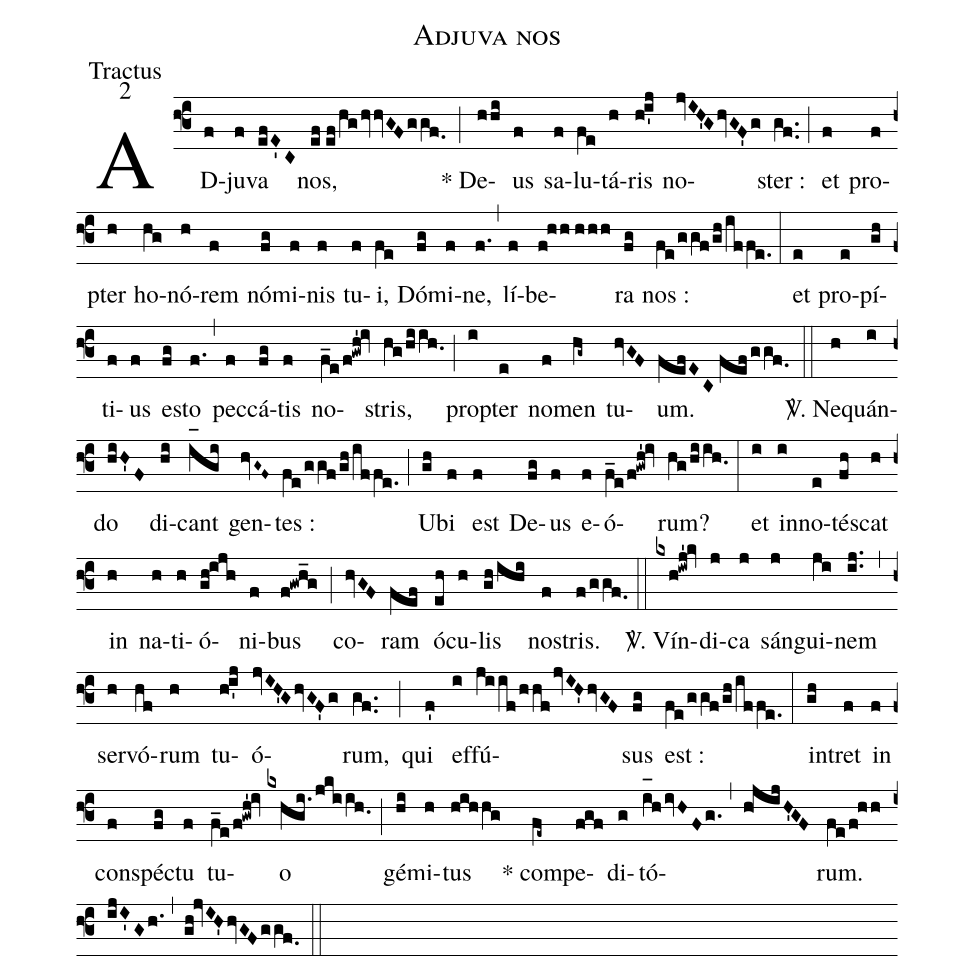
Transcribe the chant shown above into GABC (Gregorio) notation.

name:Adjuva nos;
office-part:Tractus;
mode:2;
%%
(f3) AD(f)ju(f)va(efE'C) nos,(ef//ef/hghvvGFggf.0) (;) * De(hhi)us(f) sa(f)lu(fe)tá(h)ris(hi'j) no(jvIH'GhvGF'g)ster :(gf..) (;) et(f) pro(f)pter(h) ho(hg)nó(h)rem(f) nó(fg)mi(f)nis(f) tu(f)i,(fe) Dó(fg)mi(f)ne,(f.) (,) lí(f)be(f!hh//hhh)ra(fg) nos :(fe/ggf/gh/iffe.) (:) et(e) pro(e)pí(gh)ti(f)us(f) e(fg)sto(f.) (,) pec(f)cá(fg)tis(f) no(f_e/f!gwh'!iv)stris,(hg/hiih.0) (;) pro(i)pter(e) no(f)men(hg~) tu(hvGF)um.(fefEC//fefggf.0) (::)
<sp>V/</sp>. Ne(h)quán(i)do(hiH'F) di(hi)cant(i_[oh:h]gi) gen(hvG~F~)tes :(fe/ggf/gh/iffe.) (;) U(gh)bi(f) est(f) De(fg)us(f) e(f)ó(f_e/f!gwh'!iv)rum?(hg/hiih.0) (:) et(i) in(i)no(e)té(fh)scat(h) in(h) na(h)ti(h)ó(gh!ijh)ni(f)bus(f!gwh_g) (;) co(hvGF)ram(fef) ó(eh)cu(h)lis(gh/ihi) no(f)stris.(f/ggf.0) (::)
<sp>V/</sp>. Vín(kxh!iwj'!kv)di(j)ca(j) sán(j)gui(ji)nem(ij..) (,) ser(h)vó(hf)rum(h) tu(hi'j)ó(jvIH'GhvGF'g)rum,(gf..) (;) qui(f') ef(i)fú(jiif/hhfjvIH'hvGF)sus(fg) est :(fe/ggf/gh/iffe.) (:) in(gh)tret(f) in(f) con(f)spé(fg)ctu(f) tu(f_e/f!gwh'!iv)o(kxhgi.jkiih.0) (;) gé(hi)mi(h)tus(hihhg) ()* com(fe~)pe(fgf)di(g)tó(i_[oh:h]hivHFg.)(,)(h!jijH'GF)rum.(fe/f!hh/ijI'Gh.) (,) (gh!jvIH'hvGFggf.0) (::)
